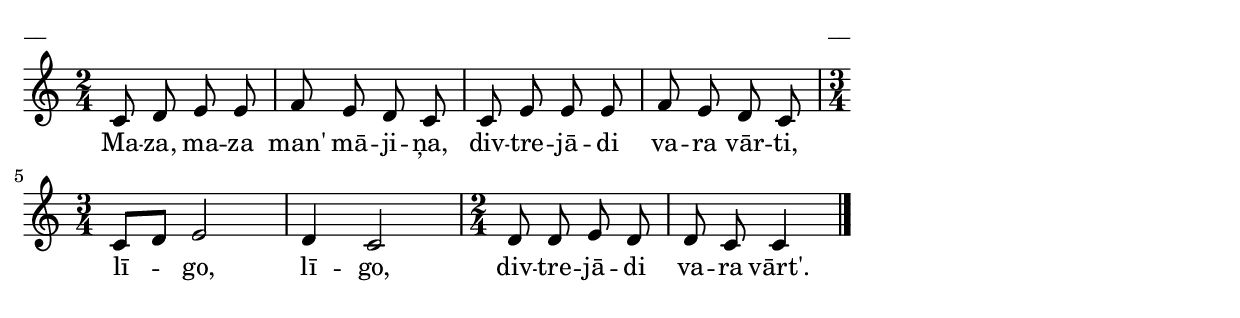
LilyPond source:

\version "2.13.16"
%\header {
%    title = "Maza, maza man' mājiņa", AA lapas, Jāņi
%}
\paper {
line-width = 14\cm
left-margin = 0.4\cm
between-system-padding = 0.1\cm
between-system-space = 0.1\cm
}
\layout {
indent = #0
ragged-last = ##f
}

voiceA = \relative c' {
\clef "treble"
\key c \major
\time 2/4
c8 d e e | f e d c | c e e e | f e d c |
\time 3/4
c8[ d] e2 | d4 c2 |
\time 2/4
d8 d e d | d c c4 
\bar "|."
} 

lyricA = \lyricmode {
Ma -- za, ma -- za man'  mā -- ji -- ņa, 
div -- tre -- jā -- di va -- ra vār -- ti, 
lī -- go, lī -- go, 
div -- tre -- jā -- di va -- ra vārt'.
} 

fullScore = <<
\new Staff {
<<
\new Voice = "voiceA" { \oneVoice \autoBeamOff \voiceA }
\lyricsto "voiceA" \new Lyrics \lyricA
>>
}
>>

\score {
\fullScore
\header { piece = "__" opus = "__" }
}
\markup { \with-color #(x11-color 'white) \sans \smaller "__" }
\score {
\unfoldRepeats
\fullScore
\midi {
\context { \Staff \remove "Staff_performer" }
\context { \Voice \consists "Staff_performer" }
}
}


